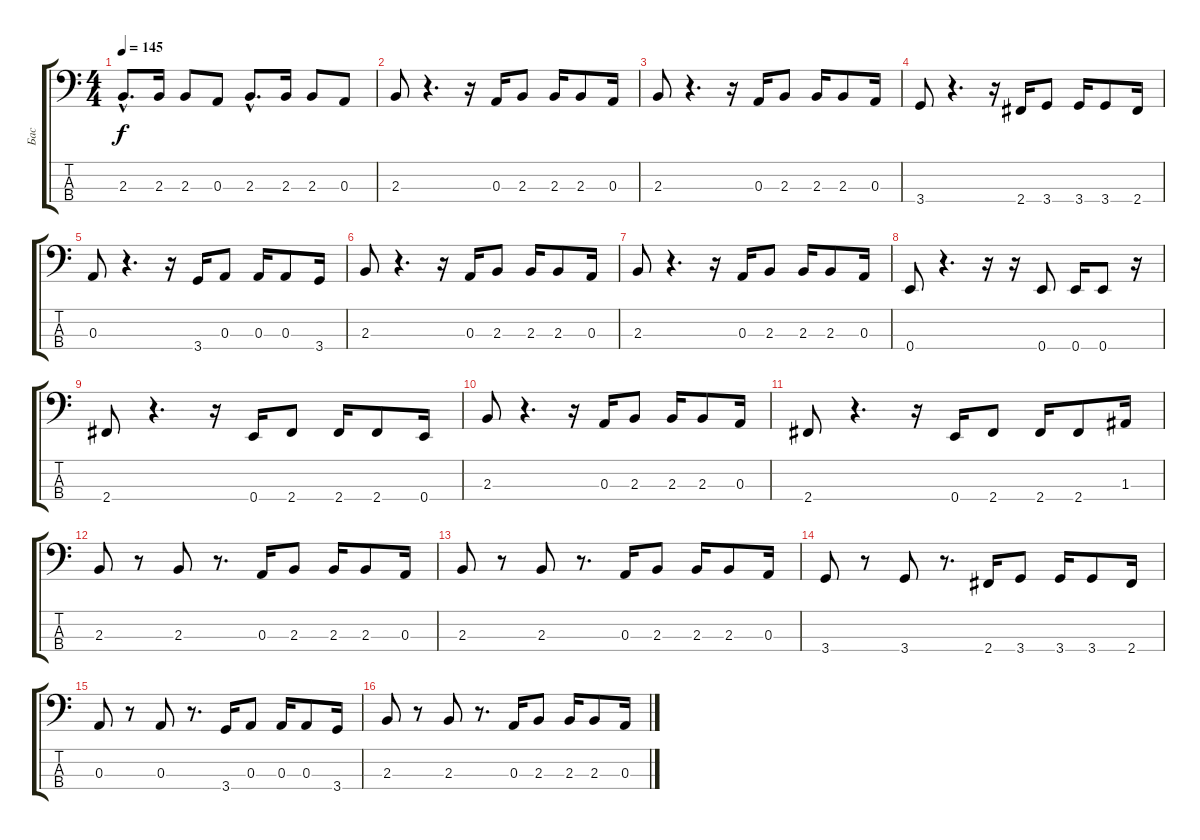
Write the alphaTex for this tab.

\track ("Бас" "Бас") {instrument electricbassfinger}
\staff {score tabs}
\tuning (G2 D2 A1 E1) {hide}
\ts (4 4)
\tempo 145
\clef f4
\ks c
2.3{hac}.8{d dy f} 2.3.16 2.3.8 0.3.8 2.3{hac}.8{d} 2.3.16 2.3.8 0.3.8 |
2.3.8 r.4{d} r.16 0.3.16 2.3.8 2.3.16 2.3.8 0.3.16 |
2.3.8 r.4{d} r.16 0.3.16 2.3.8 2.3.16 2.3.8 0.3.16 |
3.4.8 r.4{d} r.16 2.4.16 3.4.8 3.4.16 3.4.8 2.4.16 |
0.3.8 r.4{d} r.16 3.4.16 0.3.8 0.3.16 0.3.8 3.4.16 |
2.3.8 r.4{d} r.16 0.3.16 2.3.8 2.3.16 2.3.8 0.3.16 |
2.3.8 r.4{d} r.16 0.3.16 2.3.8 2.3.16 2.3.8 0.3.16 |
0.4.8 r.4{d} r.16 r.16 0.4.8 0.4.16 0.4.8 r.16 |
2.4.8 r.4{d} r.16 0.4.16 2.4.8 2.4.16 2.4.8 0.4.16 |
2.3.8 r.4{d} r.16 0.3.16 2.3.8 2.3.16 2.3.8 0.3.16 |
2.4.8 r.4{d} r.16 0.4.16 2.4.8 2.4.16 2.4.8 1.3.16 |
2.3.8 r.8 2.3.8 r.8{d} 0.3.16 2.3.8 2.3.16 2.3.8 0.3.16 |
2.3.8 r.8 2.3.8 r.8{d} 0.3.16 2.3.8 2.3.16 2.3.8 0.3.16 |
3.4.8 r.8 3.4.8 r.8{d} 2.4.16 3.4.8 3.4.16 3.4.8 2.4.16 |
0.3.8 r.8 0.3.8 r.8{d} 3.4.16 0.3.8 0.3.16 0.3.8 3.4.16 |
2.3.8 r.8 2.3.8 r.8{d} 0.3.16 2.3.8 2.3.16 2.3.8 0.3.16
